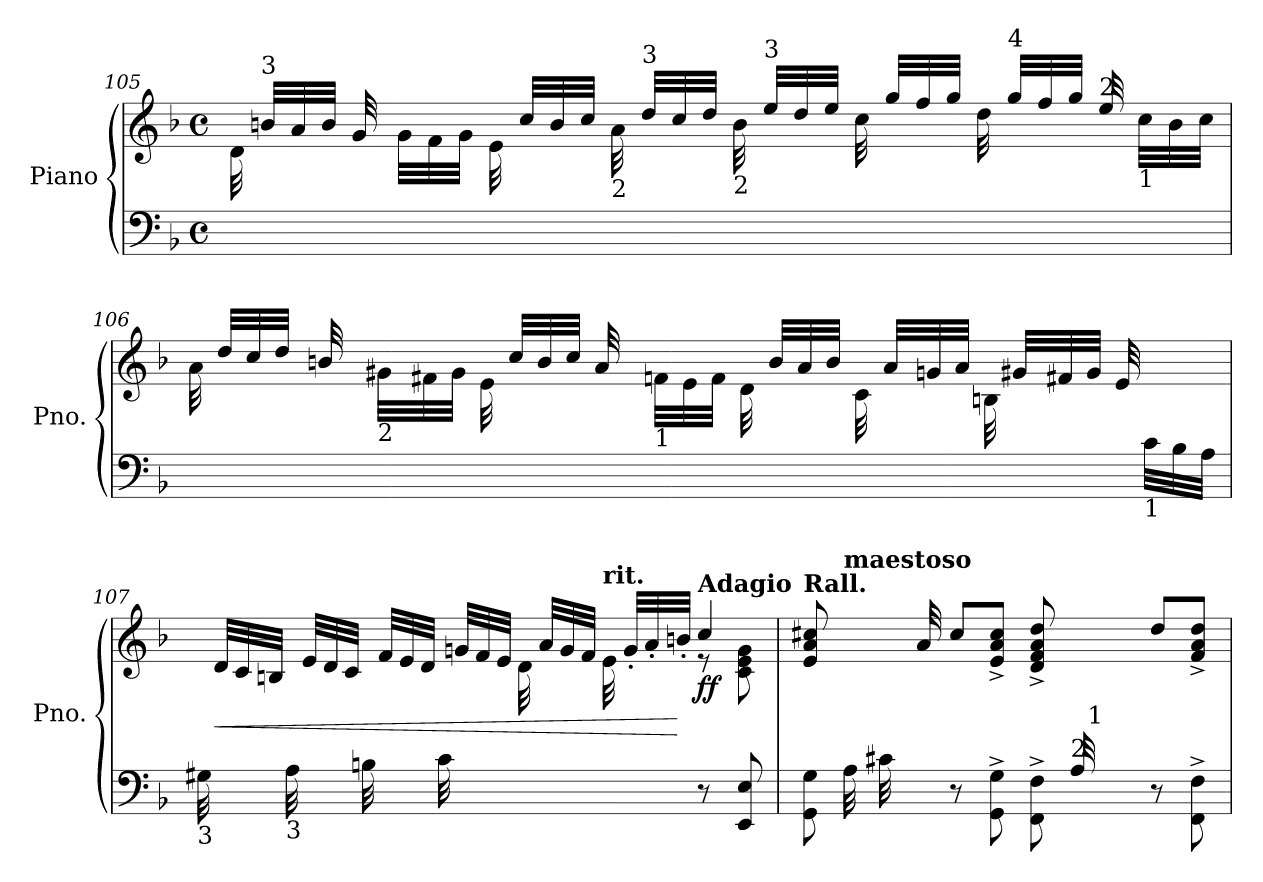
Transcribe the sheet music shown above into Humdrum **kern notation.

**kern	**kern	**dynam
*part1	*part1	*part1
*staff2	*staff1	*staff1/2
*I"Piano	*	*
*I'Pno.	*	*
!!LO:PB:g=z
*clefF4	*clefG2	*
*k[b-]	*k[b-]	*
*M4/4	*M4/4	*
*met(c)	*met(c)	*
=105	=105	=105
1ryy	32d\	.
!	!LO:TX:a:t=3	!
.	32bn/LLL	.
.	32a/	.
.	32b/JJJ	.
.	32g/	.
.	32g\LLL	.
.	32f\	.
.	32g\JJJ	.
.	32e\	.
.	32cc/LLL	.
.	32b/	.
.	32cc/JJJ	.
!	!LO:TX:b:t=2	!
.	32a\	.
!	!LO:TX:a:t=3	!
.	32dd/LLL	.
.	32cc/	.
.	32dd/JJJ	.
!	!LO:TX:b:t=2	!
.	32b\	.
!	!LO:TX:a:t=3	!
.	32ee/LLL	.
.	32dd/	.
.	32ee/JJJ	.
.	32cc\	.
.	32gg/LLL	.
.	32ff/	.
.	32gg/JJJ	.
.	32dd\	.
!	!LO:TX:a:t=4	!
.	32gg/LLL	.
.	32ff/	.
.	32gg/JJJ	.
!	!LO:TX:a:t=2	!
.	32ee/	.
!	!LO:TX:b:t=1	!
.	32cc\LLL	.
.	32b\	.
.	32cc\JJJ	.
!!LO:LB:g=z
=106	=106	=106
4ryy	32a\	.
.	32dd/LLL	.
.	32cc/	.
.	32dd/JJJ	.
.	32bn/	.
!	!LO:TX:b:t=2	!
.	32g#X\LLL	.
.	32f#X\	.
.	32g#\JJJ	.
4ryy	32e\	.
.	32cc/LLL	.
.	32b/	.
.	32cc/JJJ	.
.	32a/	.
!	!LO:TX:b:t=1	!
.	32fn\LLL	.
.	32e\	.
.	32f\JJJ	.
4ryy	32d\	.
.	32b/LLL	.
.	32a/	.
.	32b/JJJ	.
.	32c\	.
.	32a/LLL	.
.	32gn/	.
.	32a/JJJ	.
8ryy	32Bn\	.
.	32g#X/LLL	.
.	32f#X/	.
.	32g#/JJJ	.
32ryy	32e/	.
!LO:TX:b:t=1	!	!
32c\LLL	16.ryy	.
32B-\	.	.
32A\JJJ	.	.
!!LO:LB:g=z
=107	=107	=107
*	*^	*
!LO:TX:b:t=3	!	!	!
32G#X\	32ryy	2.ryy	.
!	!	!	!LO:HP:b
16.ryy	32d/LLL	.	<
.	32c/	.	.
.	32Bn/JJJ	.	.
!LO:TX:b:t=3	!	!	!
32A\	32ryy	.	.
16.ryy	32e/LLL	.	.
.	32d/	.	.
.	32c/JJJ	.	.
32Bn\	32ryy	.	.
16.ryy	32f/LLL	.	.
.	32e/	.	.
.	32d/JJJ	.	.
32c\	32ryy	.	.
16.ryy	32gn/LLL	.	.
.	32f/	.	.
.	32e/JJJ	.	.
4ryy	32d\	.	.
.	32a/LLL	.	.
.	32g/	.	.
.	32f/JJJ	.	.
*	*MM75	*	*
!	!LO:TX:a:B:t=rit.	!	!
.	32e\	.	.
*	*MM70	*	*
.	32g'/LLL	.	.
*	*MM65	*	*
.	32a'/	.	.
*	*MM60	*	*
.	32bn'/JJJ	.	[
!	!LO:TX:a:B:t=Adagio	!	!
!	!	!	!LO:DY:b
8r	4cc/	8r	ff
8EE/ 8E/	.	8c\ 8e\ 8g\	.
=108	=108	=108	=108
!	!LO:TX:a:B:t=Rall.	!	!
8GG\ 8G\	8e/ 8a/ 8cc#X/	8.ryy	.
!	!LO:TX:a:B:t=maestoso	!	!
32A\LLL	16.ryy	.	.
32c#X\	.	.	.
32ryy	.	32e\JJJ	.
32ryy	32a/	4..ryy	.
8r	8cc#/L	.	.
8GG\^ 8G\^	8e/^ 8a/^ 8cc#/^J	.	.
8FF\^ 8F\^	8d/^ 8f/^ 8a/^ 8dd/^	.	.
!LO:TX:a:t=2	!	!	!
32A/LLL	8ryy	.	.
!LO:TX:a:t=1	!	!	!
16.ryy	.	32d\	.
.	.	32f\	.
.	.	32a\JJJ	.
8r	8dd/L	4ryy	.
8FF\^ 8F\^	8f/^ 8a/^ 8dd/^J	.	.
*	*v	*v	*
=	=	=
*-	*-	*-
